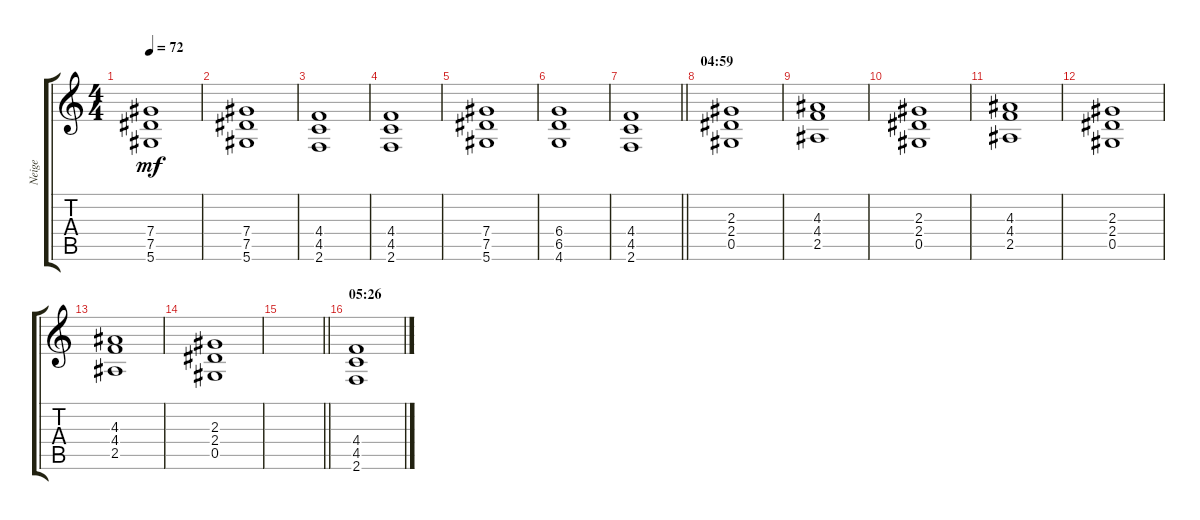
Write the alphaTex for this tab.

\track ("Neige" "Neige") {instrument electricguitarjazz}
\staff {score tabs}
\tuning (Eb4 Bb3 Gb3 Db3 Ab2 Eb2) {hide}
\ts (4 4)
\tempo 72
\clef g2
\ks c
(7.4 7.5 5.6).1{dy mf} |
(7.4 7.5 5.6).1 |
(4.4 4.5 2.6).1 |
(4.4 4.5 2.6).1 |
(7.4 7.5 5.6).1 |
(6.4 6.5 4.6).1 |
\barLineRight lightlight
(4.4 4.5 2.6).1 |
\section ("" "04:59")
(2.3 2.4 0.5).1{instrument electricguitarjazz} |
(4.3 4.4 2.5).1 |
(2.3 2.4 0.5).1 |
(4.3 4.4 2.5).1 |
(2.3 2.4 0.5).1 |
(4.3 4.4 2.5).1 |
(2.3 2.4 0.5).1 |
\barLineRight lightlight
|
\section ("" "05:26")
(4.4 4.5 2.6).1{instrument distortionguitar}
